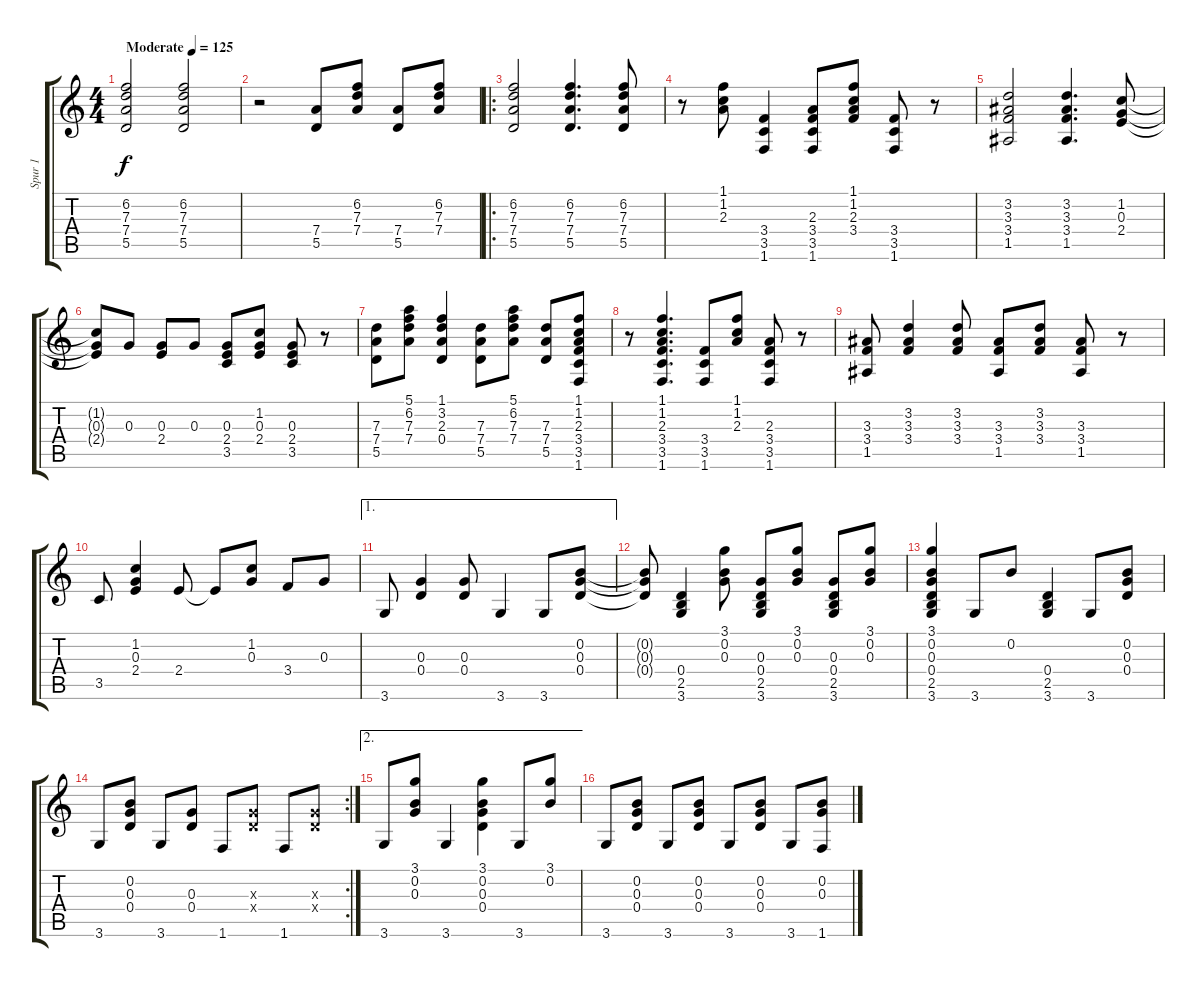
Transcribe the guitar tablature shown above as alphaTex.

\track ("Spur 1" "Spur 1") {instrument acousticguitarsteel}
\staff {score tabs}
\tuning (E4 B3 G3 D3 A2 E2) {hide}
\ts (4 4)
\tempo (125 "Moderate")
\clef g2
\ks c
(6.2 7.3 7.4 5.5).2{dy f instrument acousticguitarsteel} (6.2 7.3 7.4 5.5).2 |
r.2 (7.4 5.5).8 (6.2 7.3 7.4).8 (7.4 5.5).8 (6.2 7.3 7.4).8 |
\ro
(6.2 7.3 7.4 5.5).2 (6.2 7.3 7.4 5.5).4{d} (6.2 7.3 7.4 5.5).8 |
r.8 (1.1 1.2 2.3).8 (3.4 3.5 1.6).4 (2.3 3.4 3.5 1.6).8 (1.1 1.2 2.3 3.4).8 (3.4 3.5 1.6).8 r.8 |
(3.2 3.3 3.4 1.5).2 (3.2 3.3 3.4 1.5).4{d} (1.2 0.3 2.4).8 |
(1.2{t} 0.3{t} 2.4{t}).8 0.3.8 (0.3 2.4).8 0.3.8 (0.3 2.4 3.5).8 (1.2 0.3 2.4).8 (0.3 2.4 3.5).8 r.8 |
(7.3 7.4 5.5).8 (5.1 6.2 7.3 7.4).8 (1.1 3.2 2.3 0.4).4 (7.3 7.4 5.5).8 (5.1 6.2 7.3 7.4).8 (7.3 7.4 5.5).8 (1.1 1.2 2.3 3.4 3.5 1.6).8 |
r.8 (1.1 1.2 2.3 3.4 3.5 1.6).4{d} (3.4 3.5 1.6).8 (1.1 1.2 2.3).8 (2.3 3.4 3.5 1.6).8 r.8 |
(3.3 3.4 1.5).8 (3.2 3.3 3.4).4 (3.2 3.3 3.4).8 (3.3 3.4 1.5).8 (3.2 3.3 3.4).8 (3.3 3.4 1.5).8 r.8 |
3.5.8 (1.2 0.3 2.4).4 2.4.8 2.4{t}.8 (1.2 0.3).8 3.4.8 0.3.8 |
\ae 1
3.6.8 (0.3 0.4).4 (0.3 0.4).8 3.6.4 3.6.8 (0.2 0.3 0.4).8 |
(0.2{t} 0.3{t} 0.4{t}).8 (0.4 2.5 3.6).4 (3.1 0.2 0.3).8 (0.3 0.4 2.5 3.6).8 (3.1 0.2 0.3).8 (0.3 0.4 2.5 3.6).8 (3.1 0.2 0.3).8 |
(3.1 0.2 0.3 0.4 2.5 3.6).4 3.6.8 0.2.8 (0.4 2.5 3.6).4 3.6.8 (0.2 0.3 0.4).8 |
\rc 2
3.6.8 (0.2 0.3 0.4).8 3.6.8 (0.3 0.4).8 1.6.8 (0.3{x} 0.4{x}).8 1.6.8 (0.3{x} 0.4{x}).8 |
\ae 2
3.6.8 (3.1 0.2 0.3).8 3.6.4 (3.1 0.2 0.3 0.4).4 3.6.8 (3.1 0.2).8 |
3.6.8 (0.2 0.3 0.4).8 3.6.8 (0.2 0.3 0.4).8 3.6.8 (0.2 0.3 0.4).8 3.6.8 (0.2 0.3 1.6).8
